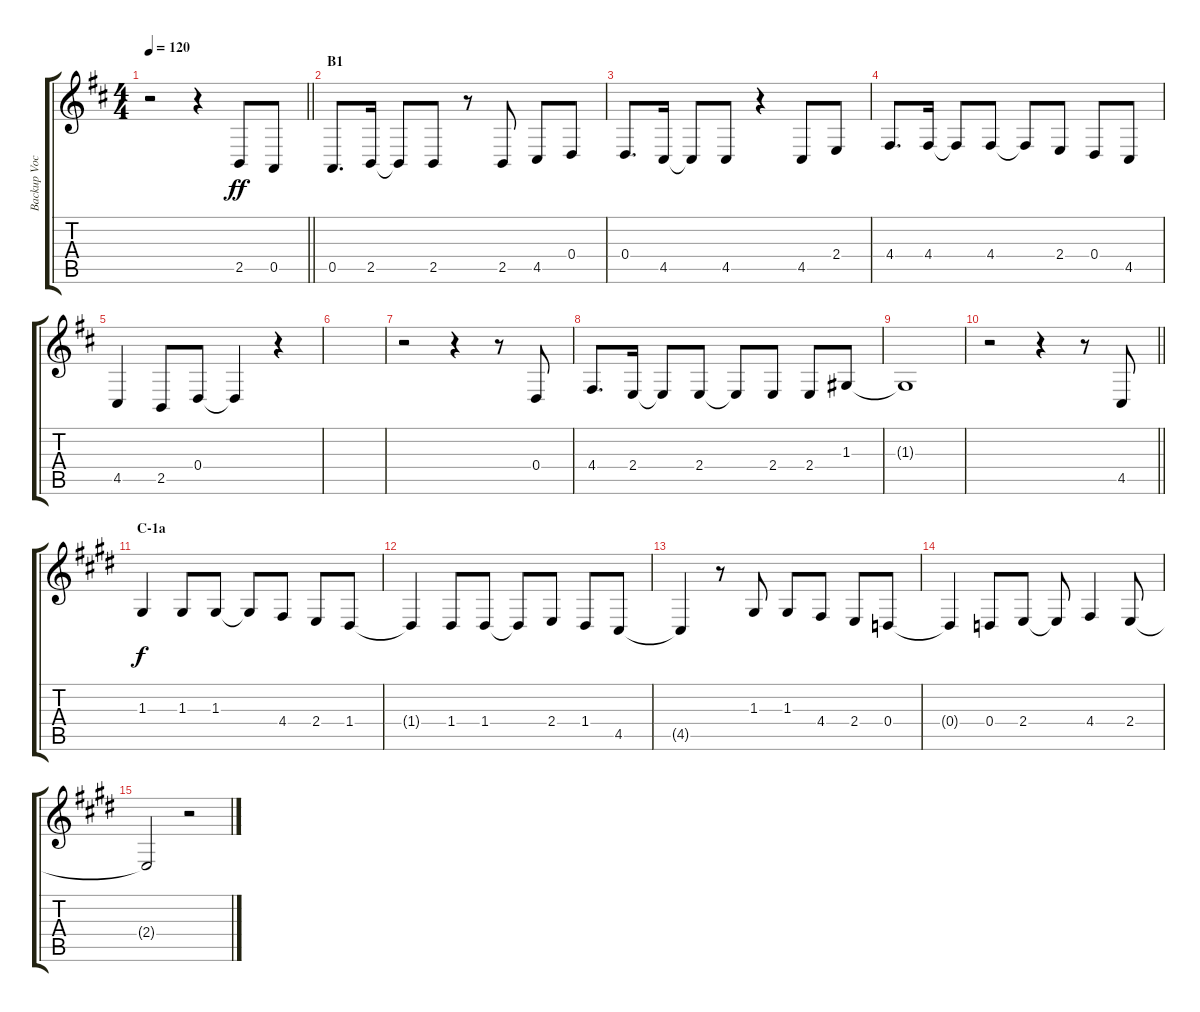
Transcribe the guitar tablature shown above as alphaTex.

\track ("Backup Vocals" "Backup Voc") {instrument altosax}
\staff {score tabs}
\tuning (E4 B3 G3 D3 A2 E2) {hide}
\ts (4 4)
\tempo 120
\clef g2
\barLineRight lightlight
\ks d
r.2{dy ff} r.4 2.5.8 0.5.8 |
\section ("" "B1")
0.5.8{d} 2.5.16 2.5{t}.8 2.5.8 r.8 2.5.8 4.5.8 0.4.8 |
0.4.8{d} 4.5.16 4.5{t}.8 4.5.8 r.4 4.5.8 2.4.8 |
4.4.8{d} 4.4.16 4.4{t}.8 4.4.8 4.4{t}.8 2.4.8 0.4.8 4.5.8 |
4.5.4 2.5.8 0.4.8 0.4{t}.4 r.4 |
|
r.2 r.4 r.8 0.4.8 |
4.4.8{d} 2.4.16 2.4{t}.8 2.4.8 2.4{t}.8 2.4.8 2.4.8 1.3.8 |
1.3{t}.1 |
\barLineRight lightlight
r.2 r.4 r.8 4.5.8 |
\section ("" "C-1a")
\ks e
1.3.4{dy f} 1.3.8 1.3.8 1.3{t}.8 4.4.8 2.4.8 1.4.8 |
1.4{t}.4 1.4.8 1.4.8 1.4{t}.8 2.4.8 1.4.8 4.5.8 |
4.5{t}.4 r.8 1.3.8 1.3.8 4.4.8 2.4.8 0.4.8 |
0.4{t}.4 0.4.8 2.4.8 2.4{t}.8 4.4.4 2.4.8 |
2.4{t}.2 r.2
